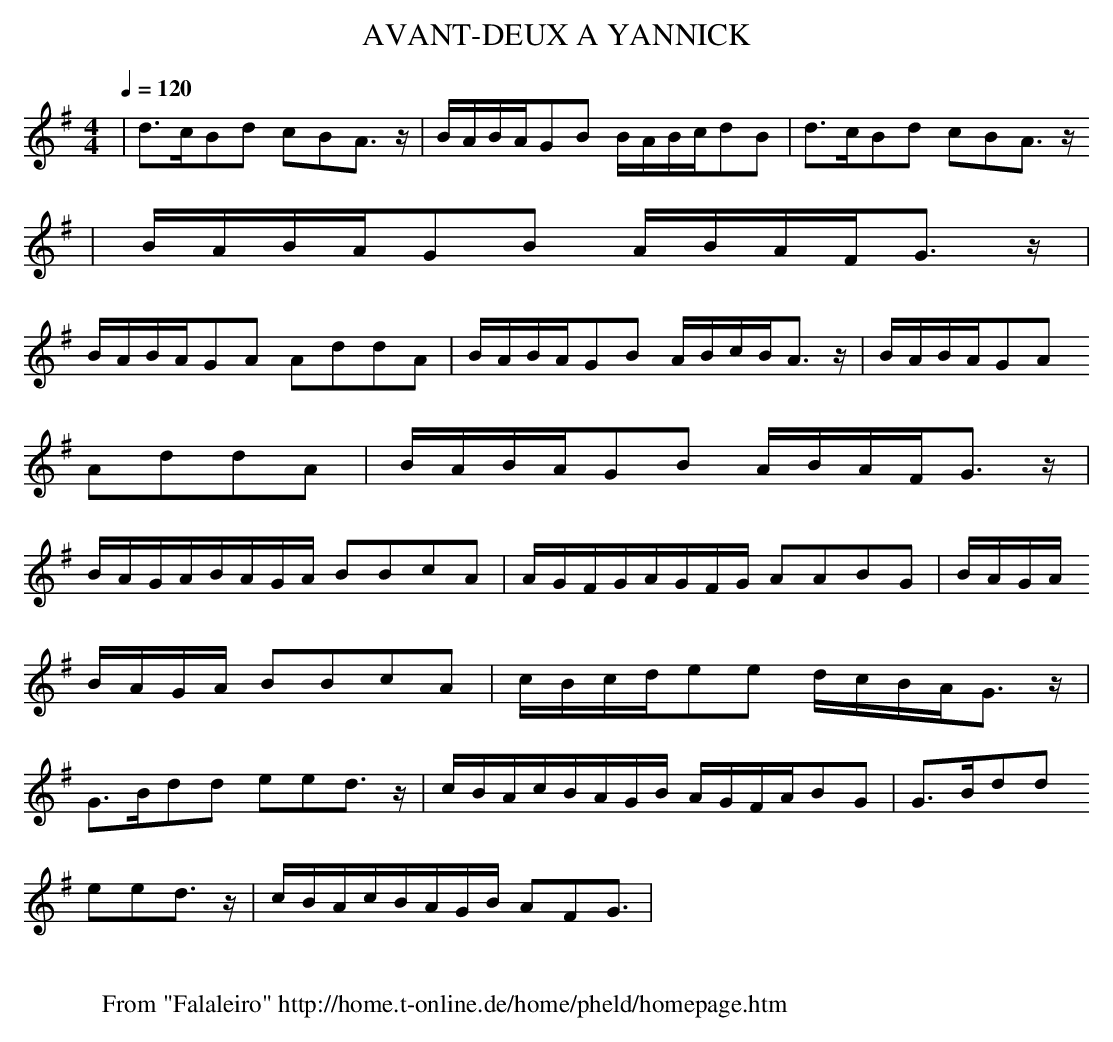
X:1
T:AVANT-DEUX A YANNICK
M:4/4
L:1/8
Q:1/4=120
K:G
|d3/2c/2Bd cBA3/2 z/2 |B/2A/2B/2A/2GB B/2A/2B/2c/2dB|d3/2c/2Bd cBA3/2 z/
2 |B/2A/2B/2A/2GB A/2B/2A/2F/2G3/2 z/2 |
B/2A/2B/2A/2GA AddA|B/2A/2B/2A/2GB A/2B/2c/2B/2A3/2 z/2 |B/2A/2B/2A/2GA
AddA|B/2A/2B/2A/2GB A/2B/2A/2F/2G3/2 z/2 |
B/2A/2G/2A/2B/2A/2G/2A/2 BBcA|A/2G/2F/2G/2A/2G/2F/2G/2 AABG|B/2A/2G/2A/2
B/2A/2G/2A/2 BBcA|c/2B/2c/2d/2ee d/2c/2B/2A/2G3/2 z/2 |
G3/2B/2dd eed3/2 z/2 |c/2B/2A/2c/2B/2A/2G/2B/2 A/2G/2F/2A/2BG|G3/2B/2dd
eed3/2 z/2 |c/2B/2A/2c/2B/2A/2G/2B/2 AFG3/2|
W:
W: From "Falaleiro" http://home.t-online.de/home/pheld/homepage.htm
